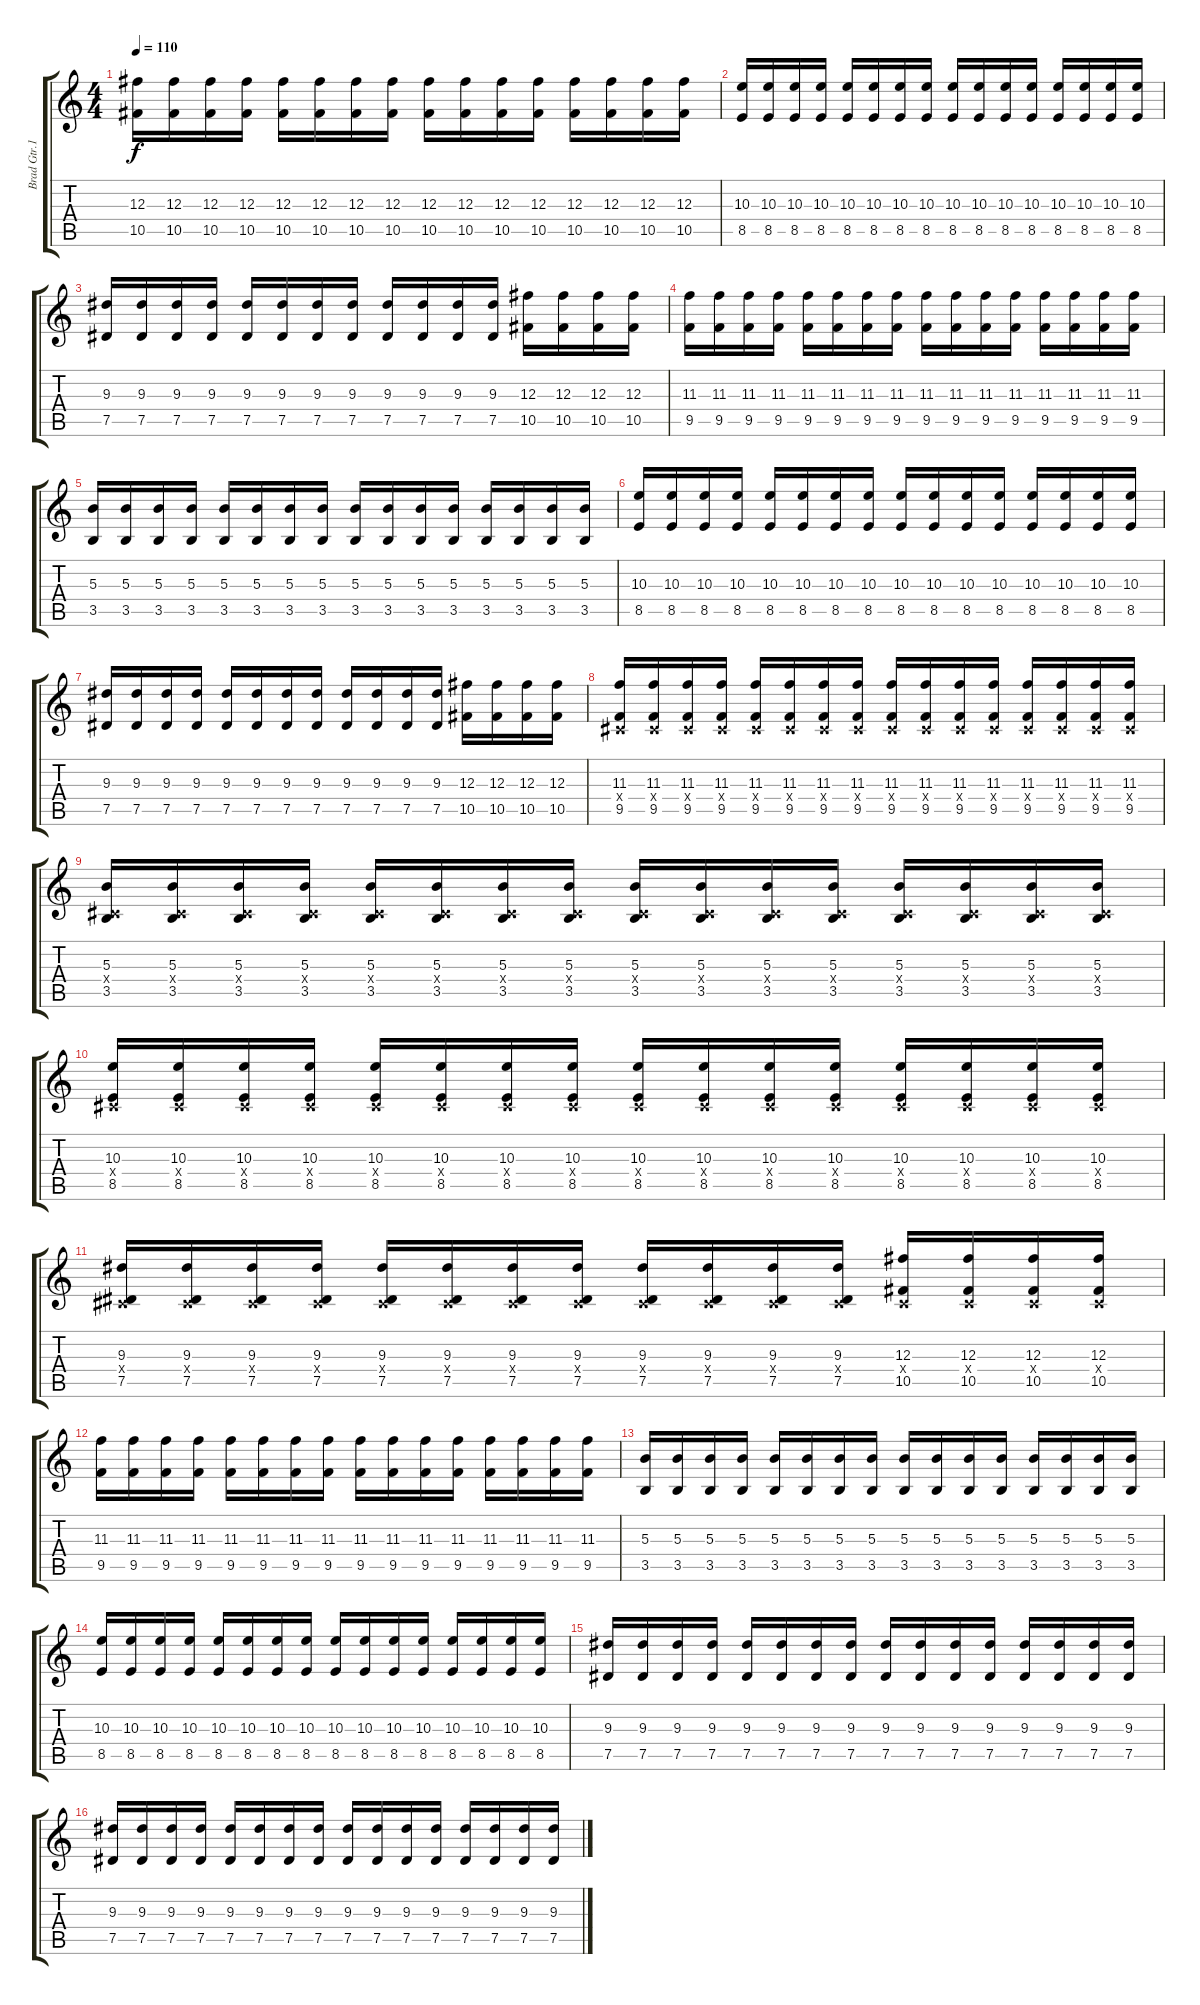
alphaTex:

\track ("Brad Gtr.1" "Brad Gtr.1") {instrument distortionguitar}
\staff {score tabs}
\tuning (Eb4 Bb3 Gb3 Db3 Ab2 Db2) {hide}
\ts (4 4)
\tempo 110
\clef g2
\ks c
(12.3 10.5).16{dy f} (12.3 10.5).16 (12.3 10.5).16 (12.3 10.5).16 (12.3 10.5).16 (12.3 10.5).16 (12.3 10.5).16 (12.3 10.5).16 (12.3 10.5).16 (12.3 10.5).16 (12.3 10.5).16 (12.3 10.5).16 (12.3 10.5).16 (12.3 10.5).16 (12.3 10.5).16 (12.3 10.5).16 |
(10.3 8.5).16 (10.3 8.5).16 (10.3 8.5).16 (10.3 8.5).16 (10.3 8.5).16 (10.3 8.5).16 (10.3 8.5).16 (10.3 8.5).16 (10.3 8.5).16 (10.3 8.5).16 (10.3 8.5).16 (10.3 8.5).16 (10.3 8.5).16 (10.3 8.5).16 (10.3 8.5).16 (10.3 8.5).16 |
(9.3 7.5).16 (9.3 7.5).16 (9.3 7.5).16 (9.3 7.5).16 (9.3 7.5).16 (9.3 7.5).16 (9.3 7.5).16 (9.3 7.5).16 (9.3 7.5).16 (9.3 7.5).16 (9.3 7.5).16 (9.3 7.5).16 (12.3 10.5).16 (12.3 10.5).16 (12.3 10.5).16 (12.3 10.5).16 |
(11.3 9.5).16 (11.3 9.5).16 (11.3 9.5).16 (11.3 9.5).16 (11.3 9.5).16 (11.3 9.5).16 (11.3 9.5).16 (11.3 9.5).16 (11.3 9.5).16 (11.3 9.5).16 (11.3 9.5).16 (11.3 9.5).16 (11.3 9.5).16 (11.3 9.5).16 (11.3 9.5).16 (11.3 9.5).16 |
(5.3 3.5).16 (5.3 3.5).16 (5.3 3.5).16 (5.3 3.5).16 (5.3 3.5).16 (5.3 3.5).16 (5.3 3.5).16 (5.3 3.5).16 (5.3 3.5).16 (5.3 3.5).16 (5.3 3.5).16 (5.3 3.5).16 (5.3 3.5).16 (5.3 3.5).16 (5.3 3.5).16 (5.3 3.5).16 |
(10.3 8.5).16 (10.3 8.5).16 (10.3 8.5).16 (10.3 8.5).16 (10.3 8.5).16 (10.3 8.5).16 (10.3 8.5).16 (10.3 8.5).16 (10.3 8.5).16 (10.3 8.5).16 (10.3 8.5).16 (10.3 8.5).16 (10.3 8.5).16 (10.3 8.5).16 (10.3 8.5).16 (10.3 8.5).16 |
(9.3 7.5).16 (9.3 7.5).16 (9.3 7.5).16 (9.3 7.5).16 (9.3 7.5).16 (9.3 7.5).16 (9.3 7.5).16 (9.3 7.5).16 (9.3 7.5).16 (9.3 7.5).16 (9.3 7.5).16 (9.3 7.5).16 (12.3 10.5).16 (12.3 10.5).16 (12.3 10.5).16 (12.3 10.5).16 |
(11.3 0.4{x} 9.5).16{volume 14} (11.3 0.4{x} 9.5).16 (11.3 0.4{x} 9.5).16 (11.3 0.4{x} 9.5).16 (11.3 0.4{x} 9.5).16 (11.3 0.4{x} 9.5).16 (11.3 0.4{x} 9.5).16 (11.3 0.4{x} 9.5).16 (11.3 0.4{x} 9.5).16 (11.3 0.4{x} 9.5).16 (11.3 0.4{x} 9.5).16 (11.3 0.4{x} 9.5).16 (11.3 0.4{x} 9.5).16 (11.3 0.4{x} 9.5).16 (11.3 0.4{x} 9.5).16 (11.3 0.4{x} 9.5).16 |
(5.3 0.4{x} 3.5).16 (5.3 0.4{x} 3.5).16 (5.3 0.4{x} 3.5).16 (5.3 0.4{x} 3.5).16 (5.3 0.4{x} 3.5).16 (5.3 0.4{x} 3.5).16 (5.3 0.4{x} 3.5).16 (5.3 0.4{x} 3.5).16 (5.3 0.4{x} 3.5).16 (5.3 0.4{x} 3.5).16 (5.3 0.4{x} 3.5).16 (5.3 0.4{x} 3.5).16 (5.3 0.4{x} 3.5).16 (5.3 0.4{x} 3.5).16 (5.3 0.4{x} 3.5).16 (5.3 0.4{x} 3.5).16 |
(10.3 0.4{x} 8.5).16 (10.3 0.4{x} 8.5).16 (10.3 0.4{x} 8.5).16 (10.3 0.4{x} 8.5).16 (10.3 0.4{x} 8.5).16 (10.3 0.4{x} 8.5).16 (10.3 0.4{x} 8.5).16 (10.3 0.4{x} 8.5).16 (10.3 0.4{x} 8.5).16 (10.3 0.4{x} 8.5).16 (10.3 0.4{x} 8.5).16 (10.3 0.4{x} 8.5).16 (10.3 0.4{x} 8.5).16 (10.3 0.4{x} 8.5).16 (10.3 0.4{x} 8.5).16 (10.3 0.4{x} 8.5).16 |
(9.3 0.4{x} 7.5).16 (9.3 0.4{x} 7.5).16 (9.3 0.4{x} 7.5).16 (9.3 0.4{x} 7.5).16 (9.3 0.4{x} 7.5).16 (9.3 0.4{x} 7.5).16 (9.3 0.4{x} 7.5).16 (9.3 0.4{x} 7.5).16 (9.3 0.4{x} 7.5).16 (9.3 0.4{x} 7.5).16 (9.3 0.4{x} 7.5).16 (9.3 0.4{x} 7.5).16 (12.3 0.4{x} 10.5).16 (12.3 0.4{x} 10.5).16 (12.3 0.4{x} 10.5).16 (12.3 0.4{x} 10.5).16 |
(11.3 9.5).16 (11.3 9.5).16 (11.3 9.5).16 (11.3 9.5).16 (11.3 9.5).16 (11.3 9.5).16 (11.3 9.5).16 (11.3 9.5).16 (11.3 9.5).16 (11.3 9.5).16 (11.3 9.5).16 (11.3 9.5).16 (11.3 9.5).16 (11.3 9.5).16 (11.3 9.5).16 (11.3 9.5).16 |
(5.3 3.5).16 (5.3 3.5).16 (5.3 3.5).16 (5.3 3.5).16 (5.3 3.5).16 (5.3 3.5).16 (5.3 3.5).16 (5.3 3.5).16 (5.3 3.5).16 (5.3 3.5).16 (5.3 3.5).16 (5.3 3.5).16 (5.3 3.5).16 (5.3 3.5).16 (5.3 3.5).16 (5.3 3.5).16 |
(10.3 8.5).16 (10.3 8.5).16 (10.3 8.5).16 (10.3 8.5).16 (10.3 8.5).16 (10.3 8.5).16 (10.3 8.5).16 (10.3 8.5).16 (10.3 8.5).16 (10.3 8.5).16 (10.3 8.5).16 (10.3 8.5).16 (10.3 8.5).16 (10.3 8.5).16 (10.3 8.5).16 (10.3 8.5).16 |
(9.3 7.5).16 (9.3 7.5).16 (9.3 7.5).16 (9.3 7.5).16 (9.3 7.5).16 (9.3 7.5).16 (9.3 7.5).16 (9.3 7.5).16 (9.3 7.5).16 (9.3 7.5).16 (9.3 7.5).16 (9.3 7.5).16 (9.3 7.5).16 (9.3 7.5).16 (9.3 7.5).16 (9.3 7.5).16 |
(9.3 7.5).16 (9.3 7.5).16 (9.3 7.5).16 (9.3 7.5).16 (9.3 7.5).16 (9.3 7.5).16 (9.3 7.5).16 (9.3 7.5).16 (9.3 7.5).16 (9.3 7.5).16 (9.3 7.5).16 (9.3 7.5).16 (9.3 7.5).16 (9.3 7.5).16 (9.3 7.5).16 (9.3 7.5).16
